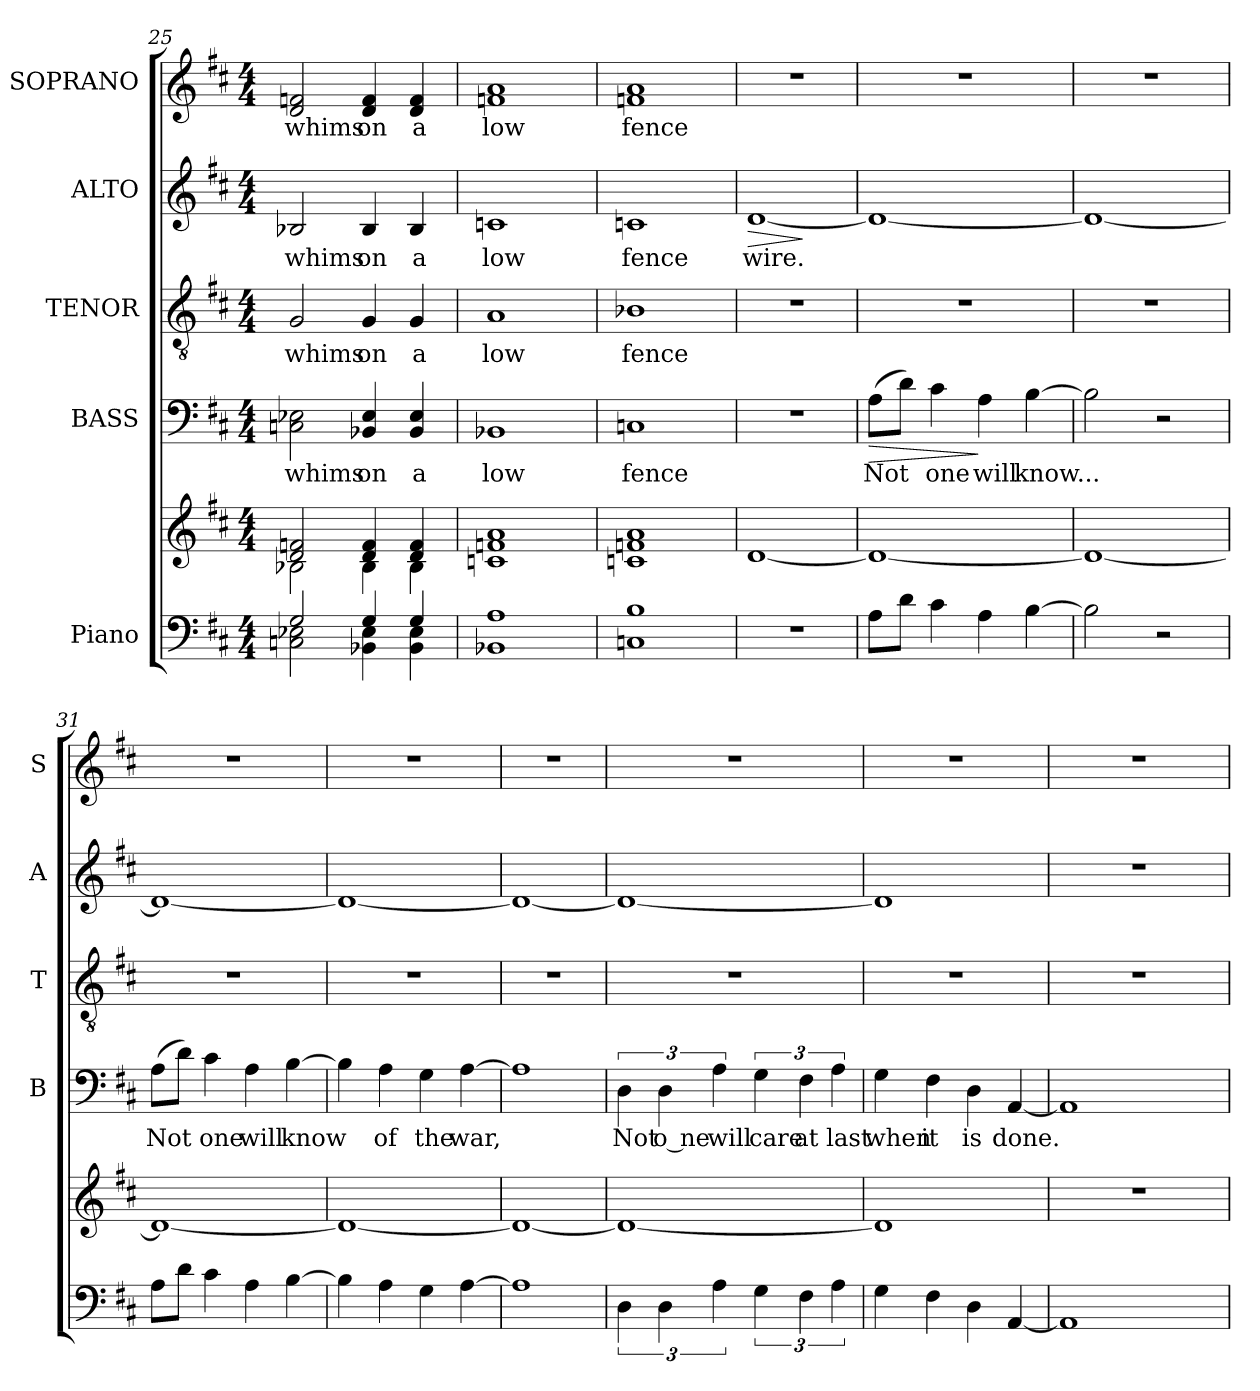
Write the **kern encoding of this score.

**kern	**kern	**kern	**text	**dynam	**kern	**text	**kern	**text	**dynam	**kern	**text
*part5	*part5	*part4	*part4	*part4	*part3	*part3	*part2	*part2	*part2	*part1	*part1
*staff6	*staff5	*staff4	*staff4	*staff4	*staff3	*staff3	*staff2	*staff2	*staff2	*staff1	*staff1
*I"Piano	*	*I"BASS	*	*	*I"TENOR	*	*I"ALTO	*	*	*I"SOPRANO	*
*	*	*I'B	*	*	*I'T	*	*I'A	*	*	*I'S	*
*clefF4	*clefG2	*clefF4	*	*	*clefGv2	*	*clefG2	*	*	*clefG2	*
*k[f#c#]	*k[f#c#]	*k[f#c#]	*	*	*k[f#c#]	*	*k[f#c#]	*	*	*k[f#c#]	*
*D:	*D:	*D:	*	*	*D:	*	*D:	*	*	*D:	*
*M4/4	*M4/4	*M4/4	*	*	*M4/4	*	*M4/4	*	*	*M4/4	*
=25	=25	=25	=25	=25	=25	=25	=25	=25	=25	=25	=25
*^	*^	*	*	*	*	*	*	*	*	*	*
!	!	!	!	!	!LO:LY:b:cj	!	!	!LO:LY:b:cj	!	!LO:LY:b:cj	!	!	!LO:LY:b:cj
2G/	2Cn\ 2E-X\	2fn/ 2d/	2B-X\	2E-X\ 2Cn\	whims	.	2G/	whims	2B-X/	whims	.	2fn/ 2d/	whims
!	!	!	!	!	!LO:LY:b:cj	!	!	!LO:LY:b:cj	!	!LO:LY:b:cj	!	!	!LO:LY:b:cj
4G/	4E-\ 4BB-X\	4f/ 4d/	4B-\	4E-/ 4BB-X/	on	.	4G/	on	4B-/	on	.	4f/ 4d/	on
!	!	!	!	!	!LO:LY:b:cj	!	!	!LO:LY:b:cj	!	!LO:LY:b:cj	!	!	!LO:LY:b:cj
4G/	4E-\ 4BB-\	4d/ 4f/	4B-\	4E-/ 4BB-/	a	.	4G/	a	4B-/	a	.	4f/ 4d/	a
!!LO:LB:g=z
=26	=26	=26	=26	=26	=26	=26	=26	=26	=26	=26	=26	=26	=26
!	!	!	!	!	!LO:LY:b:cj	!	!	!LO:LY:b:cj	!	!LO:LY:b:cj	!	!	!LO:LY:b:cj
*v	*v	*	*	*	*	*	*	*	*	*	*	*	*
*	*v	*v	*	*	*	*	*	*	*	*	*	*
1A 1BB-X	1cn 1fn 1a	1BB-X	low	.	1A	low	1cn	low	.	1a 1fn	low
=27	=27	=27	=27	=27	=27	=27	=27	=27	=27	=27	=27
!	!	!	!LO:LY:b:cj	!	!	!LO:LY:b:cj	!	!LO:LY:b:cj	!	!	!LO:LY:b:cj
1B 1Cn	1fn 1cn 1a	1Cn	fence	.	1B-X	fence	1cn	fence	.	1a 1fn	fence
=28	=28	=28	=28	=28	=28	=28	=28	=28	=28	=28	=28
!	!	!	!	!	!	!	!	!LO:LY:b	!LO:HP:b	!	!
1r	[<1d	1r	.	.	1r	.	[<1d	wire.	>	1r	.
.	.	.	.	.	.	.	.	.	]	.	.
=29	=29	=29	=29	=29	=29	=29	=29	=29	=29	=29	=29
!	!	!	!LO:LY:b	!LO:HP:b	!	!	!	!	!	!	!
8A\L	1d_<	(>8A\L	Not	>	1r	.	1d_<	.	.	1r	.
8d\J	.	8d\J)	.	.	.	.	.	.	.	.	.
!	!	!	!LO:LY:b:cj	!	!	!	!	!	!	!	!
4c#\	.	4c#\	one	.	.	.	.	.	.	.	.
!	!	!	!LO:LY:b:cj	!	!	!	!	!	!	!	!
4A\	.	4A\	will	]	.	.	.	.	.	.	.
!	!	!	!LO:LY:b	!	!	!	!	!	!	!	!
[>4B\	.	[>4B\	know...	.	.	.	.	.	.	.	.
=30	=30	=30	=30	=30	=30	=30	=30	=30	=30	=30	=30
2B\]	1d_>	2B\]	.	.	1r	.	1d_>	.	.	1r	.
2r	.	2r	.	.	.	.	.	.	.	.	.
!!LO:PB:g=z
=31	=31	=31	=31	=31	=31	=31	=31	=31	=31	=31	=31
!	!	!	!LO:LY:b	!	!	!	!	!	!	!	!
8A\L	1d_<	(>8A\L	Not	.	1r	.	1d_<	.	.	1r	.
8d\J	.	8d\J)	.	.	.	.	.	.	.	.	.
!	!	!	!LO:LY:b:cj	!	!	!	!	!	!	!	!
4c#\	.	4c#\	one	.	.	.	.	.	.	.	.
!	!	!	!LO:LY:b:cj	!	!	!	!	!	!	!	!
4A\	.	4A\	will	.	.	.	.	.	.	.	.
!	!	!	!LO:LY:b	!	!	!	!	!	!	!	!
[>4B\	.	[>4B\	know	.	.	.	.	.	.	.	.
=32	=32	=32	=32	=32	=32	=32	=32	=32	=32	=32	=32
4B\]	1d_<	4B\]	.	.	1r	.	1d_<	.	.	1r	.
!	!	!	!LO:LY:b:cj	!	!	!	!	!	!	!	!
4A\	.	4A\	of	.	.	.	.	.	.	.	.
!	!	!	!LO:LY:b:cj	!	!	!	!	!	!	!	!
4G\	.	4G\	the	.	.	.	.	.	.	.	.
!	!	!	!LO:LY:b	!	!	!	!	!	!	!	!
[>4A\	.	[>4A\	war,	.	.	.	.	.	.	.	.
=33	=33	=33	=33	=33	=33	=33	=33	=33	=33	=33	=33
1A]	1d_<	1A]	.	.	1r	.	1d_<	.	.	1r	.
=34	=34	=34	=34	=34	=34	=34	=34	=34	=34	=34	=34
!	!	!	!LO:LY:b	!	!	!	!	!	!	!	!
6D\	1d_<	6D\	Not	.	1r	.	1d_<	.	.	1r	.
!	!	!	!LO:LY:b:rj	!	!	!	!	!	!	!	!
6D\	.	6D\	o ne	.	.	.	.	.	.	.	.
!	!	!	!LO:LY:b:cj	!	!	!	!	!	!	!	!
6A\	.	6A\	will	.	.	.	.	.	.	.	.
!	!	!	!LO:LY:b:cj	!	!	!	!	!	!	!	!
6G\	.	6G\	care	.	.	.	.	.	.	.	.
!	!	!	!LO:LY:b:cj	!	!	!	!	!	!	!	!
6F#\	.	6F#\	at	.	.	.	.	.	.	.	.
!	!	!	!LO:LY:b:cj	!	!	!	!	!	!	!	!
6A\	.	6A\	last	.	.	.	.	.	.	.	.
=35	=35	=35	=35	=35	=35	=35	=35	=35	=35	=35	=35
!	!	!	!LO:LY:b:cj	!	!	!	!	!	!	!	!
4G\	1d]	4G\	when	.	1r	.	1d]	.	.	1r	.
!	!	!	!LO:LY:b:cj	!	!	!	!	!	!	!	!
4F#\	.	4F#\	it	.	.	.	.	.	.	.	.
!	!	!	!LO:LY:b:cj	!	!	!	!	!	!	!	!
4D\	.	4D\	is	.	.	.	.	.	.	.	.
!	!	!	!LO:LY:b	!	!	!	!	!	!	!	!
[>4AA/	.	[>4AA/	done.	.	.	.	.	.	.	.	.
!!LO:LB:g=z
=36	=36	=36	=36	=36	=36	=36	=36	=36	=36	=36	=36
*	*	*^	*	*	*	*	*	*	*	*	*
1AA]	1r	1AA]	16ryy	.	.	1r	.	1r	.	.	1r	.
.	.	.	64ryy	.	.	.	.	.	.	.	.	.
.	.	.	2ryy	.	.	.	.	.	.	.	.	.
.	.	.	4ryy	.	.	.	.	.	.	.	.	.
.	.	.	8ryy	.	.	.	.	.	.	.	.	.
.	.	.	32.ryy	.	.	.	.	.	.	.	.	.
*	*	*v	*v	*	*	*	*	*	*	*	*	*
=	=	=	=	=	=	=	=	=	=	=	=
*-	*-	*-	*-	*-	*-	*-	*-	*-	*-	*-	*-
